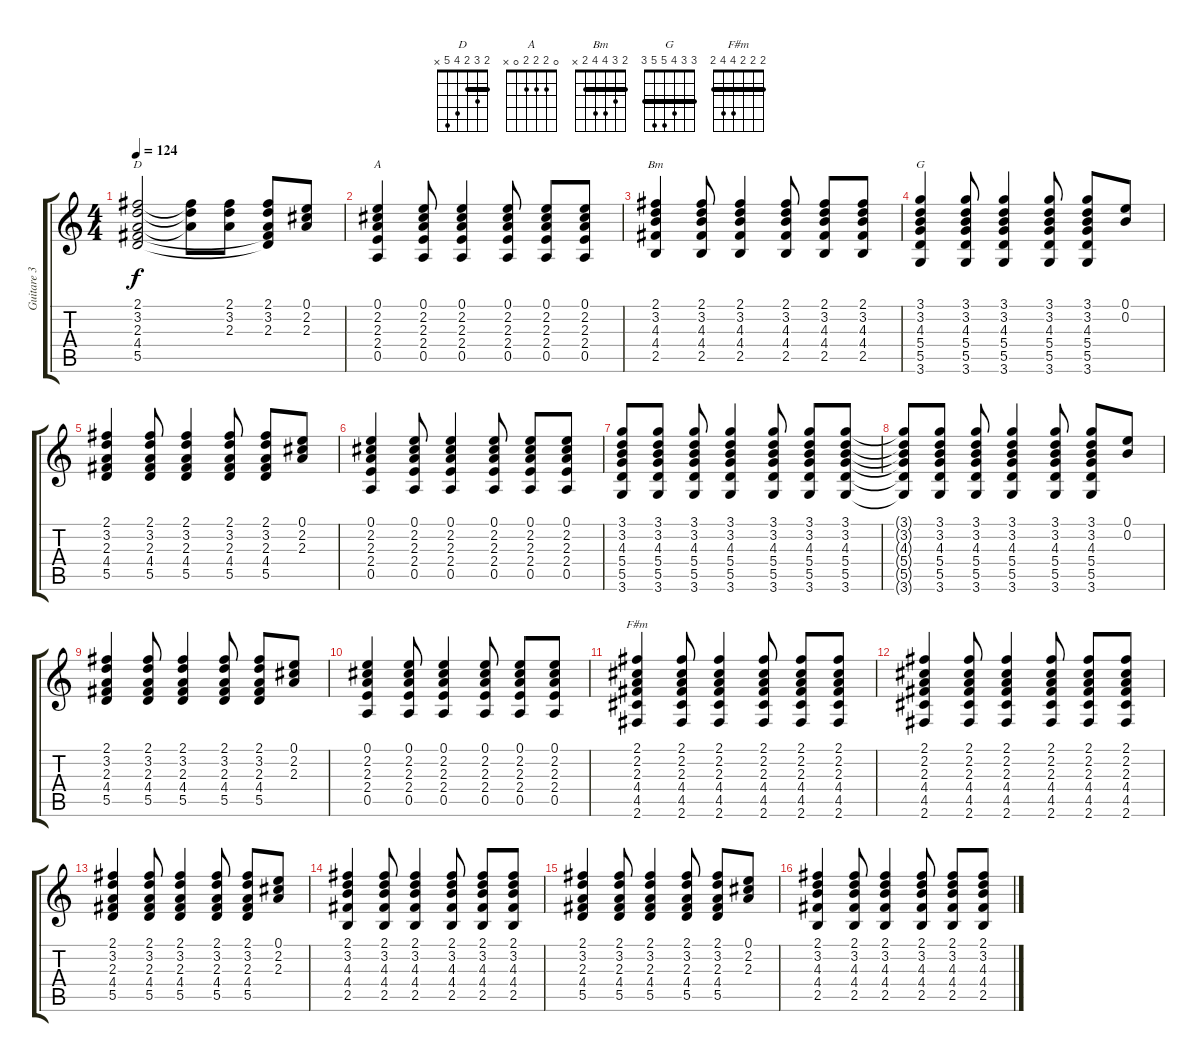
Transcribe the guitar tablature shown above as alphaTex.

\track ("Guitare 3" "Guitare 3") {instrument acousticguitarnylon}
\staff {score tabs}
\tuning (E4 B3 G3 D3 A2 E2) {hide}
\chord ("D" 2 3 2 4 5 x) {barre 2}
\chord ("A" 0 2 2 2 0 x)
\chord ("Bm" 2 3 4 4 2 x) {barre 2}
\chord ("G" 3 3 4 5 5 3) {barre 3}
\chord ("F#m" 2 2 2 4 4 2) {barre 2}
\ts (4 4)
\tempo 124
\clef g2
\ks c
(2.1 3.2 2.3 4.4 5.5).2{ch "D" dy f} (2.1{t} 3.2{t} 2.3{t}).8 (2.1 3.2 2.3).8 (2.1 3.2 2.3 4.4{t} 5.5{t}).8 (0.1 2.2 2.3).8 |
(0.1 2.2 2.3 2.4 0.5).4{ch "A"} (0.1 2.2 2.3 2.4 0.5).8 (0.1 2.2 2.3 2.4 0.5).4 (0.1 2.2 2.3 2.4 0.5).8 (0.1 2.2 2.3 2.4 0.5).8 (0.1 2.2 2.3 2.4 0.5).8 |
(2.1 3.2 4.3 4.4 2.5).4{ch "Bm"} (2.1 3.2 4.3 4.4 2.5).8 (2.1 3.2 4.3 4.4 2.5).4 (2.1 3.2 4.3 4.4 2.5).8 (2.1 3.2 4.3 4.4 2.5).8 (2.1 3.2 4.3 4.4 2.5).8 |
(3.1 3.2 4.3 5.4 5.5 3.6).4{ch "G"} (3.1 3.2 4.3 5.4 5.5 3.6).8 (3.1 3.2 4.3 5.4 5.5 3.6).4 (3.1 3.2 4.3 5.4 5.5 3.6).8 (3.1 3.2 4.3 5.4 5.5 3.6).8 (0.1 0.2).8 |
(2.1 3.2 2.3 4.4 5.5).4 (2.1 3.2 2.3 4.4 5.5).8 (2.1 3.2 2.3 4.4 5.5).4 (2.1 3.2 2.3 4.4 5.5).8 (2.1 3.2 2.3 4.4 5.5).8 (0.1 2.2 2.3).8 |
(0.1 2.2 2.3 2.4 0.5).4 (0.1 2.2 2.3 2.4 0.5).8 (0.1 2.2 2.3 2.4 0.5).4 (0.1 2.2 2.3 2.4 0.5).8 (0.1 2.2 2.3 2.4 0.5).8 (0.1 2.2 2.3 2.4 0.5).8 |
(3.1 3.2 4.3 5.4 5.5 3.6).8 (3.1 3.2 4.3 5.4 5.5 3.6).8 (3.1 3.2 4.3 5.4 5.5 3.6).8 (3.1 3.2 4.3 5.4 5.5 3.6).4 (3.1 3.2 4.3 5.4 5.5 3.6).8 (3.1 3.2 4.3 5.4 5.5 3.6).8 (3.1 3.2 4.3 5.4 5.5 3.6).8 |
(3.1{t} 3.2{t} 4.3{t} 5.4{t} 5.5{t} 3.6{t}).8 (3.1 3.2 4.3 5.4 5.5 3.6).8 (3.1 3.2 4.3 5.4 5.5 3.6).8 (3.1 3.2 4.3 5.4 5.5 3.6).4 (3.1 3.2 4.3 5.4 5.5 3.6).8 (3.1 3.2 4.3 5.4 5.5 3.6).8 (0.1 0.2).8 |
(2.1 3.2 2.3 4.4 5.5).4 (2.1 3.2 2.3 4.4 5.5).8 (2.1 3.2 2.3 4.4 5.5).4 (2.1 3.2 2.3 4.4 5.5).8 (2.1 3.2 2.3 4.4 5.5).8 (0.1 2.2 2.3).8 |
(0.1 2.2 2.3 2.4 0.5).4 (0.1 2.2 2.3 2.4 0.5).8 (0.1 2.2 2.3 2.4 0.5).4 (0.1 2.2 2.3 2.4 0.5).8 (0.1 2.2 2.3 2.4 0.5).8 (0.1 2.2 2.3 2.4 0.5).8 |
(2.1 2.2 2.3 4.4 4.5 2.6).4{ch "F#m"} (2.1 2.2 2.3 4.4 4.5 2.6).8 (2.1 2.2 2.3 4.4 4.5 2.6).4 (2.1 2.2 2.3 4.4 4.5 2.6).8 (2.1 2.2 2.3 4.4 4.5 2.6).8 (2.1 2.2 2.3 4.4 4.5 2.6).8 |
(2.1 2.2 2.3 4.4 4.5 2.6).4 (2.1 2.2 2.3 4.4 4.5 2.6).8 (2.1 2.2 2.3 4.4 4.5 2.6).4 (2.1 2.2 2.3 4.4 4.5 2.6).8 (2.1 2.2 2.3 4.4 4.5 2.6).8 (2.1 2.2 2.3 4.4 4.5 2.6).8 |
(2.1 3.2 2.3 4.4 5.5).4 (2.1 3.2 2.3 4.4 5.5).8 (2.1 3.2 2.3 4.4 5.5).4 (2.1 3.2 2.3 4.4 5.5).8 (2.1 3.2 2.3 4.4 5.5).8 (0.1 2.2 2.3).8 |
(2.1 3.2 4.3 4.4 2.5).4 (2.1 3.2 4.3 4.4 2.5).8 (2.1 3.2 4.3 4.4 2.5).4 (2.1 3.2 4.3 4.4 2.5).8 (2.1 3.2 4.3 4.4 2.5).8 (2.1 3.2 4.3 4.4 2.5).8 |
(2.1 3.2 2.3 4.4 5.5).4 (2.1 3.2 2.3 4.4 5.5).8 (2.1 3.2 2.3 4.4 5.5).4 (2.1 3.2 2.3 4.4 5.5).8 (2.1 3.2 2.3 4.4 5.5).8 (0.1 2.2 2.3).8 |
(2.1 3.2 4.3 4.4 2.5).4 (2.1 3.2 4.3 4.4 2.5).8 (2.1 3.2 4.3 4.4 2.5).4 (2.1 3.2 4.3 4.4 2.5).8 (2.1 3.2 4.3 4.4 2.5).8 (2.1 3.2 4.3 4.4 2.5).8
